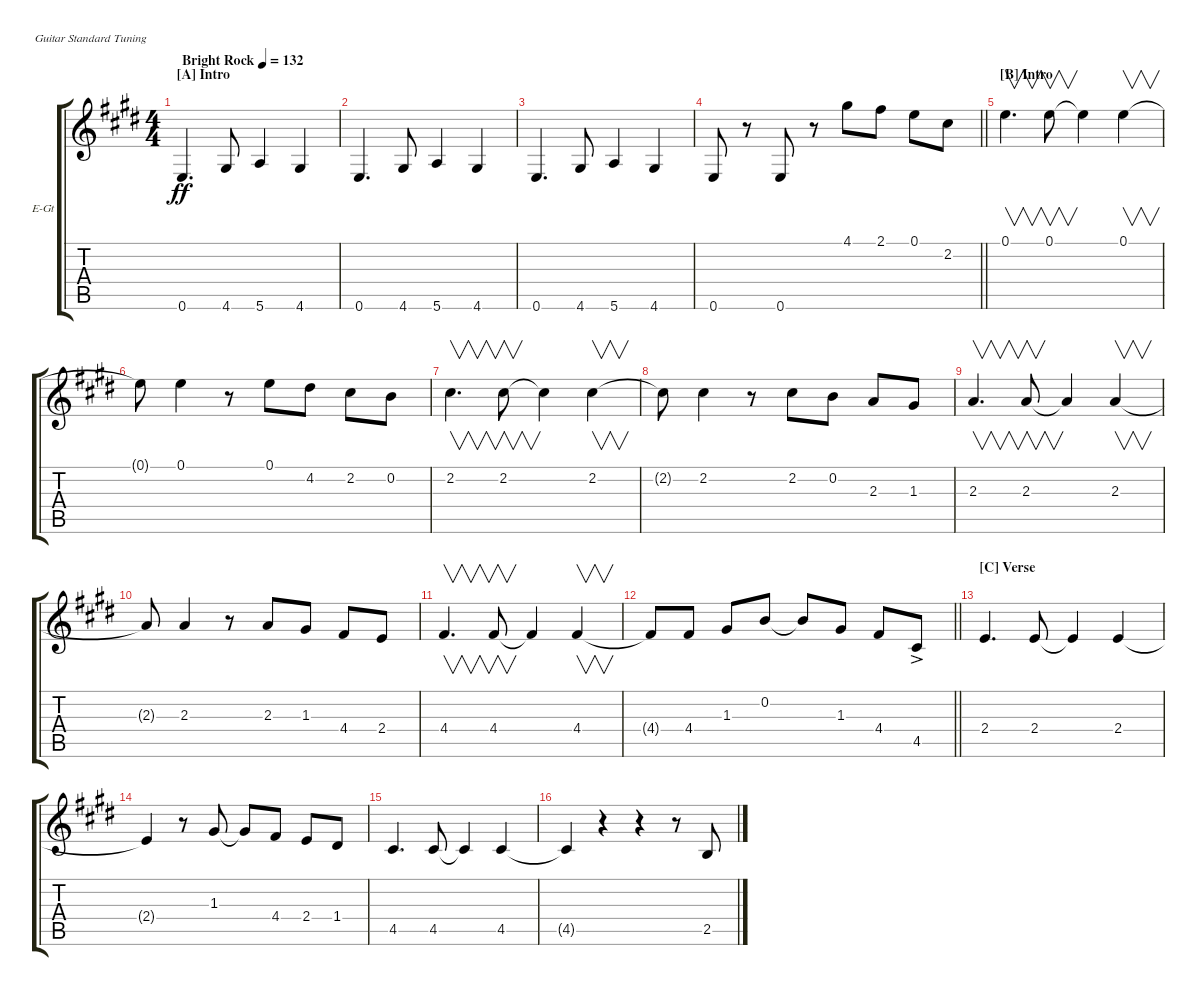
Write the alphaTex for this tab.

\defaultSystemsLayout 4
\bracketExtendMode groupsimilarinstruments
\firstSystemTrackNameOrientation horizontal
\otherSystemsTrackNameOrientation horizontal
\track ("Electric Guitar" "E-Gt") {instrument electricguitarclean}
\staff {score tabs}
\tuning (E4 B3 G3 D3 A2 E2)
\ts (4 4)
\section ("A" "Intro")
\tempo (132 "Bright Rock")
\clef g2
\ks e
0.6.4{d dy ff instrument electricguitarclean} 4.6.8 5.6.4 4.6.4 |
0.6.4{d} 4.6.8 5.6.4 4.6.4 |
0.6.4{d} 4.6.8 5.6.4 4.6.4 |
\barLineRight lightlight
0.6.8 r.8 0.6.8 r.8 4.1.8 2.1.8 0.1.8 2.2.8 |
\section ("B" "Intro")
0.1.4{v d} 0.1.8{v} 0.1{t}.4 0.1.4{v} |
0.1{t}.8 0.1.4 r.8 0.1.8 4.2.8 2.2.8 0.2.8 |
2.2.4{v d} 2.2.8{v} 2.2{t}.4 2.2.4{v} |
2.2{t}.8 2.2.4 r.8 2.2.8 0.2.8 2.3.8 1.3.8 |
2.3.4{v d} 2.3.8{v} 2.3{t}.4 2.3.4{v} |
2.3{t}.8 2.3.4 r.8 2.3.8 1.3.8 4.4.8 2.4.8 |
4.4.4{v d} 4.4.8{v} 4.4{t}.4 4.4.4{v} |
\barLineRight lightlight
4.4{t}.8 4.4.8 1.3.8 0.2.8 0.2{t}.8 1.3.8 4.4.8 4.5{ac}.8 |
\section ("C" "Verse")
2.4.4{d} 2.4.8 2.4{t}.4 2.4.4 |
2.4{t}.4 r.8 1.3.8 1.3{t}.8 4.4.8 2.4.8 1.4.8 |
4.5.4{d} 4.5.8 4.5{t}.4 4.5.4 |
4.5{t}.4 r.4 r.4 r.8 2.5.8
